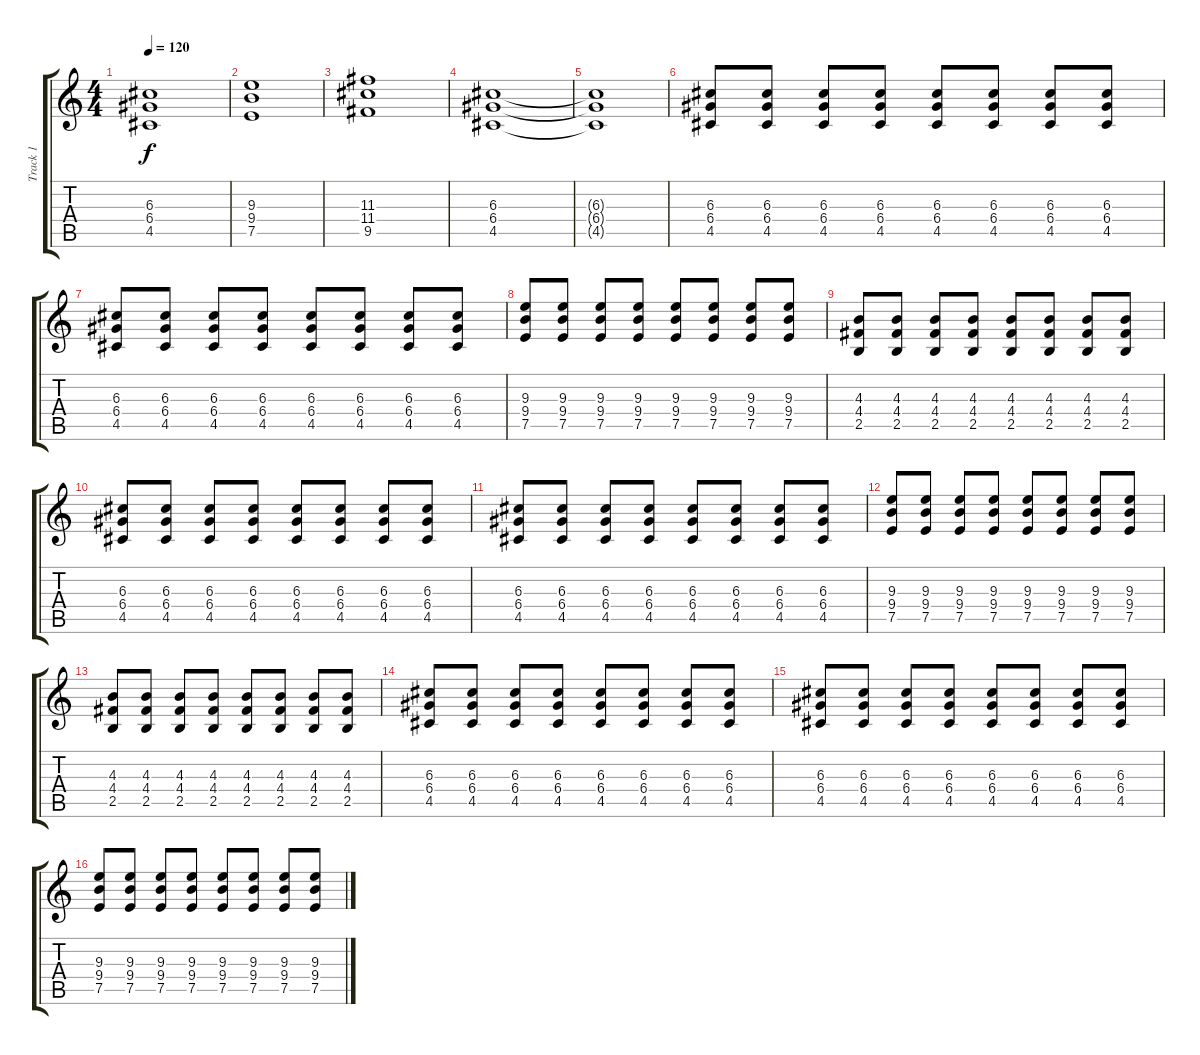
\track ("Track 1" "Track 1") {instrument distortionguitar}
\staff {score tabs}
\tuning (E4 B3 G3 D3 A2 E2) {hide}
\ts (4 4)
\tempo 120
\clef g2
\ks c
(6.3{t} 6.4{t} 4.5{t}).1{dy f} |
(9.3 9.4 7.5).1 |
(11.3 11.4 9.5).1 |
(6.3 6.4 4.5).1 |
(6.3{t} 6.4{t} 4.5{t}).1 |
(6.3 6.4 4.5).8 (6.3 6.4 4.5).8 (6.3 6.4 4.5).8 (6.3 6.4 4.5).8 (6.3 6.4 4.5).8 (6.3 6.4 4.5).8 (6.3 6.4 4.5).8 (6.3 6.4 4.5).8 |
(6.3 6.4 4.5).8 (6.3 6.4 4.5).8 (6.3 6.4 4.5).8 (6.3 6.4 4.5).8 (6.3 6.4 4.5).8 (6.3 6.4 4.5).8 (6.3 6.4 4.5).8 (6.3 6.4 4.5).8 |
(9.3 9.4 7.5).8 (9.3 9.4 7.5).8 (9.3 9.4 7.5).8 (9.3 9.4 7.5).8 (9.3 9.4 7.5).8 (9.3 9.4 7.5).8 (9.3 9.4 7.5).8 (9.3 9.4 7.5).8 |
(4.3 4.4 2.5).8 (4.3 4.4 2.5).8 (4.3 4.4 2.5).8 (4.3 4.4 2.5).8 (4.3 4.4 2.5).8 (4.3 4.4 2.5).8 (4.3 4.4 2.5).8 (4.3 4.4 2.5).8 |
(6.3 6.4 4.5).8 (6.3 6.4 4.5).8 (6.3 6.4 4.5).8 (6.3 6.4 4.5).8 (6.3 6.4 4.5).8 (6.3 6.4 4.5).8 (6.3 6.4 4.5).8 (6.3 6.4 4.5).8 |
(6.3 6.4 4.5).8 (6.3 6.4 4.5).8 (6.3 6.4 4.5).8 (6.3 6.4 4.5).8 (6.3 6.4 4.5).8 (6.3 6.4 4.5).8 (6.3 6.4 4.5).8 (6.3 6.4 4.5).8 |
(9.3 9.4 7.5).8 (9.3 9.4 7.5).8 (9.3 9.4 7.5).8 (9.3 9.4 7.5).8 (9.3 9.4 7.5).8 (9.3 9.4 7.5).8 (9.3 9.4 7.5).8 (9.3 9.4 7.5).8 |
(4.3 4.4 2.5).8 (4.3 4.4 2.5).8 (4.3 4.4 2.5).8 (4.3 4.4 2.5).8 (4.3 4.4 2.5).8 (4.3 4.4 2.5).8 (4.3 4.4 2.5).8 (4.3 4.4 2.5).8 |
(6.3 6.4 4.5).8 (6.3 6.4 4.5).8 (6.3 6.4 4.5).8 (6.3 6.4 4.5).8 (6.3 6.4 4.5).8 (6.3 6.4 4.5).8 (6.3 6.4 4.5).8 (6.3 6.4 4.5).8 |
(6.3 6.4 4.5).8 (6.3 6.4 4.5).8 (6.3 6.4 4.5).8 (6.3 6.4 4.5).8 (6.3 6.4 4.5).8 (6.3 6.4 4.5).8 (6.3 6.4 4.5).8 (6.3 6.4 4.5).8 |
(9.3 9.4 7.5).8 (9.3 9.4 7.5).8 (9.3 9.4 7.5).8 (9.3 9.4 7.5).8 (9.3 9.4 7.5).8 (9.3 9.4 7.5).8 (9.3 9.4 7.5).8 (9.3 9.4 7.5).8
